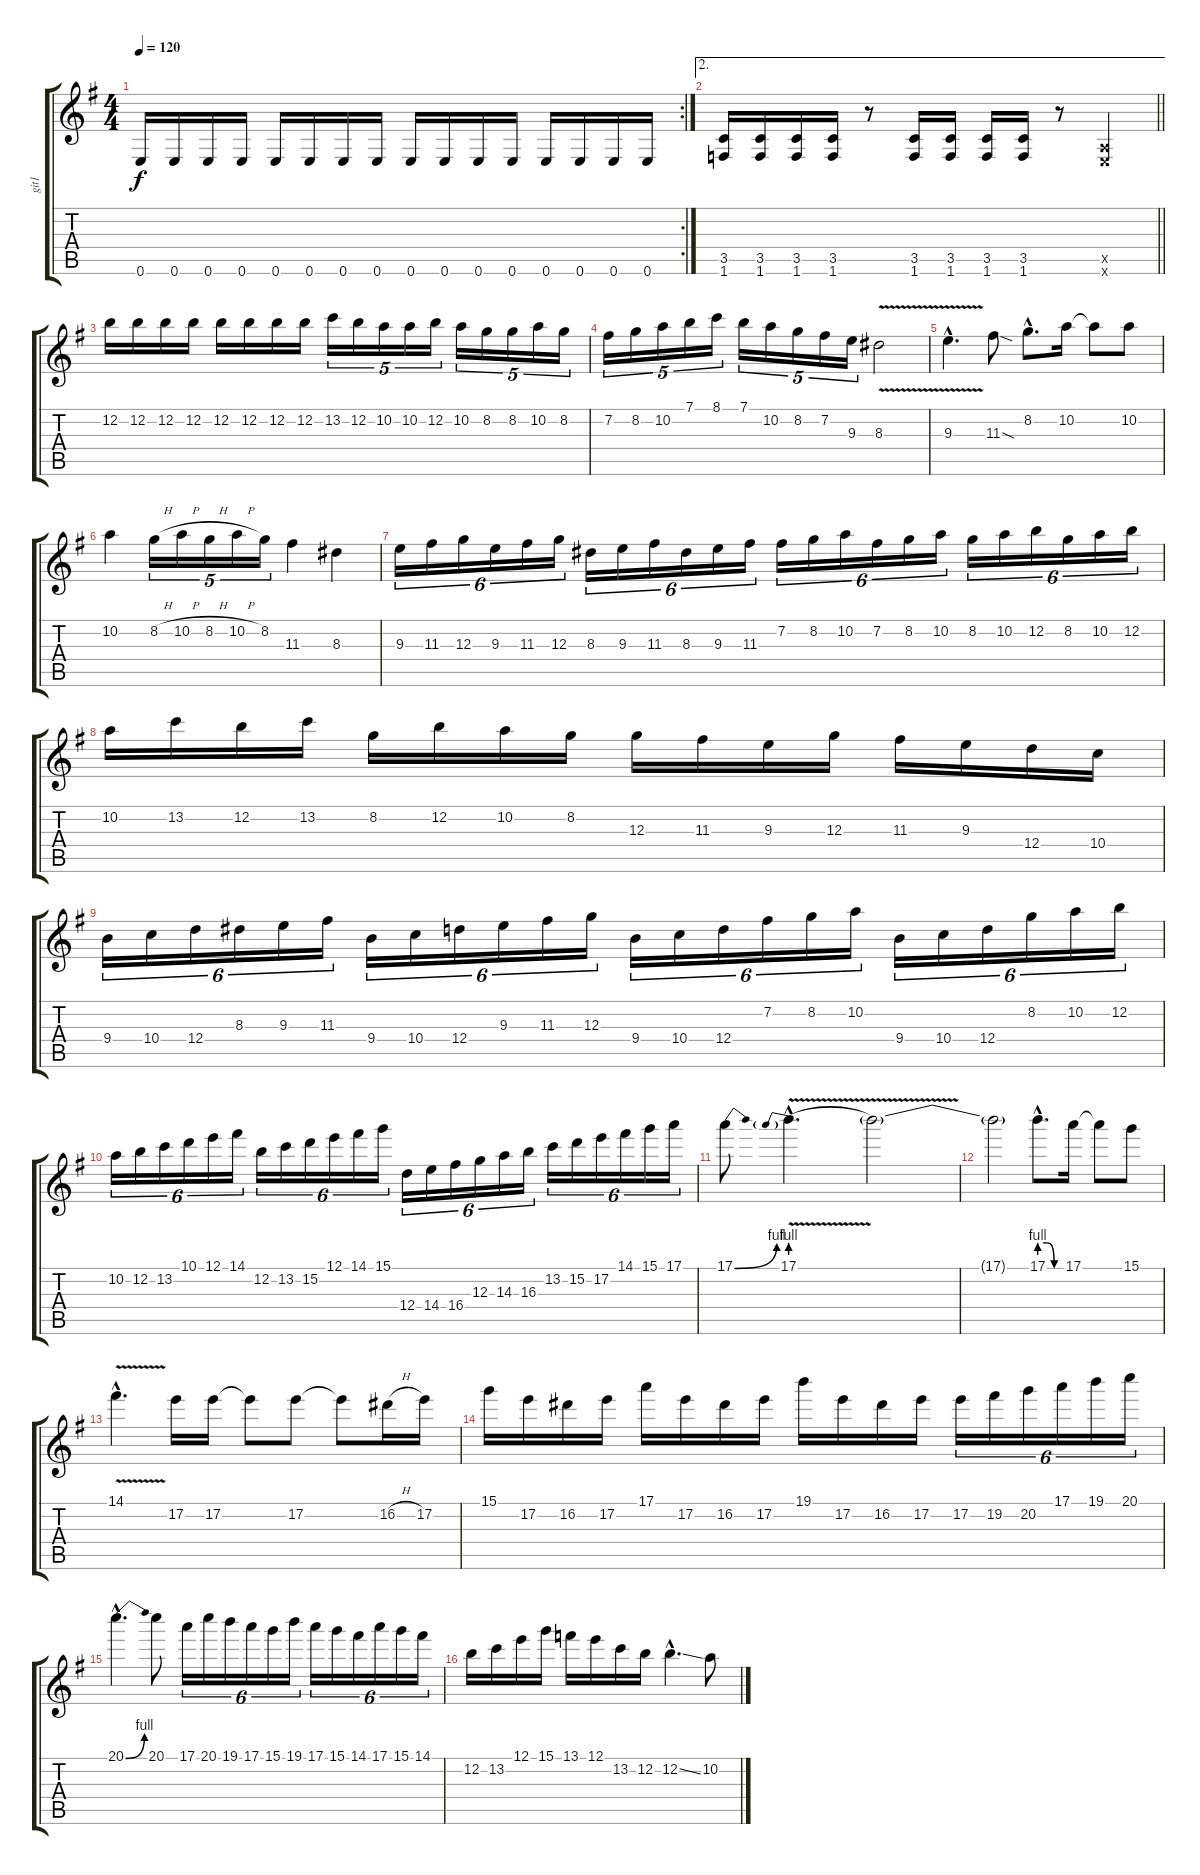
\track ("git1" "git1") {instrument distortionguitar}
\staff {score tabs}
\tuning (E4 B3 G3 D3 A2 E2) {hide}
\rc 2
\ts (4 4)
\tempo 120
\clef g2
\ks eminor
0.6.16{dy f} 0.6.16 0.6.16 0.6.16 0.6.16 0.6.16 0.6.16 0.6.16 0.6.16 0.6.16 0.6.16 0.6.16 0.6.16 0.6.16 0.6.16 0.6.16 |
\ae 2
\barLineRight lightlight
(3.5 1.6).16 (3.5 1.6).16 (3.5 1.6).16 (3.5 1.6).16 r.8 (3.5 1.6).16 (3.5 1.6).16 (3.5 1.6).16 (3.5 1.6).16 r.8 (0.5{x} 0.6{x}).4 |
12.2.16 12.2.16 12.2.16 12.2.16 12.2.16 12.2.16 12.2.16 12.2.16 13.2.16{tu (5 4)} 12.2.16{tu (5 4)} 10.2.16{tu (5 4)} 10.2.16{tu (5 4)} 12.2.16{tu (5 4)} 10.2.16{tu (5 4)} 8.2.16{tu (5 4)} 8.2.16{tu (5 4)} 10.2.16{tu (5 4)} 8.2.16{tu (5 4)} |
7.2.16{tu (5 4)} 8.2.16{tu (5 4)} 10.2.16{tu (5 4)} 7.1.16{tu (5 4)} 8.1.16{tu (5 4)} 7.1.16{tu (5 4)} 10.2.16{tu (5 4)} 8.2.16{tu (5 4)} 7.2.16{tu (5 4)} 9.3.16{tu (5 4)} 8.3{v}.2 |
9.3{v hac}.4{d} 11.3{sod}.8 8.2{hac}.8{d} 10.2.16 10.2{t}.8 10.2.8 |
10.2.4 8.2{h}.16{tu (5 4)} 10.2{h}.16{tu (5 4)} 8.2{h}.16{tu (5 4)} 10.2{h}.16{tu (5 4)} 8.2.16{tu (5 4)} 11.3.4 8.3.4 |
9.3.16{tu (6 4)} 11.3.16{tu (6 4)} 12.3.16{tu (6 4)} 9.3.16{tu (6 4)} 11.3.16{tu (6 4)} 12.3.16{tu (6 4)} 8.3.16{tu (6 4)} 9.3.16{tu (6 4)} 11.3.16{tu (6 4)} 8.3.16{tu (6 4)} 9.3.16{tu (6 4)} 11.3.16{tu (6 4)} 7.2.16{tu (6 4)} 8.2.16{tu (6 4)} 10.2.16{tu (6 4)} 7.2.16{tu (6 4)} 8.2.16{tu (6 4)} 10.2.16{tu (6 4)} 8.2.16{tu (6 4)} 10.2.16{tu (6 4)} 12.2.16{tu (6 4)} 8.2.16{tu (6 4)} 10.2.16{tu (6 4)} 12.2.16{tu (6 4)} |
10.2.16 13.2.16 12.2.16 13.2.16 8.2.16 12.2.16 10.2.16 8.2.16 12.3.16 11.3.16 9.3.16 12.3.16 11.3.16 9.3.16 12.4.16 10.4.16 |
9.4.16{tu (6 4)} 10.4.16{tu (6 4)} 12.4.16{tu (6 4)} 8.3.16{tu (6 4)} 9.3.16{tu (6 4)} 11.3.16{tu (6 4)} 9.4.16{tu (6 4)} 10.4.16{tu (6 4)} 12.4.16{tu (6 4)} 9.3.16{tu (6 4)} 11.3.16{tu (6 4)} 12.3.16{tu (6 4)} 9.4.16{tu (6 4)} 10.4.16{tu (6 4)} 12.4.16{tu (6 4)} 7.2.16{tu (6 4)} 8.2.16{tu (6 4)} 10.2.16{tu (6 4)} 9.4.16{tu (6 4)} 10.4.16{tu (6 4)} 12.4.16{tu (6 4)} 8.2.16{tu (6 4)} 10.2.16{tu (6 4)} 12.2.16{tu (6 4)} |
10.2.16{tu (6 4)} 12.2.16{tu (6 4)} 13.2.16{tu (6 4)} 10.1.16{tu (6 4)} 12.1.16{tu (6 4)} 14.1.16{tu (6 4)} 12.2.16{tu (6 4)} 13.2.16{tu (6 4)} 15.2.16{tu (6 4)} 12.1.16{tu (6 4)} 14.1.16{tu (6 4)} 15.1.16{tu (6 4)} 12.4.16{tu (6 4)} 14.4.16{tu (6 4)} 16.4.16{tu (6 4)} 12.3.16{tu (6 4)} 14.3.16{tu (6 4)} 16.3.16{tu (6 4)} 13.2.16{tu (6 4)} 15.2.16{tu (6 4)} 17.2.16{tu (6 4)} 14.1.16{tu (6 4)} 15.1.16{tu (6 4)} 17.1.16{tu (6 4)} |
17.1{be (bend 0 0 60 4)}.8 17.1{be (prebend 0 4 60 4) v hac}.4{d} 17.1{t}.2 |
17.1{t}.2 17.1{be (custom 0 4 20 4 40 0 60 0) hac}.8{d} 17.1.16 17.1{t}.8 15.1.8 |
14.1{v hac}.4{d} 17.2.16 17.2.16 17.2{t}.8 17.2.8 17.2{t}.8 16.2{h}.16 17.2.16 |
15.1.16 17.2.16 16.2.16 17.2.16 17.1.16 17.2.16 16.2.16 17.2.16 19.1.16 17.2.16 16.2.16 17.2.16 17.2.16{tu (6 4)} 19.2.16{tu (6 4)} 20.2.16{tu (6 4)} 17.1.16{tu (6 4)} 19.1.16{tu (6 4)} 20.1.16{tu (6 4)} |
20.1{be (bend 0 0 60 4) hac}.4{d} 20.1.8 17.1.16{tu (6 4)} 20.1.16{tu (6 4)} 19.1.16{tu (6 4)} 17.1.16{tu (6 4)} 15.1.16{tu (6 4)} 19.1.16{tu (6 4)} 17.1.16{tu (6 4)} 15.1.16{tu (6 4)} 14.1.16{tu (6 4)} 17.1.16{tu (6 4)} 15.1.16{tu (6 4)} 14.1.16{tu (6 4)} |
12.2.16 13.2.16 12.1.16 15.1.16 13.1.16 12.1.16 13.2.16 12.2.16 12.2{ss hac}.4{d} 10.2.8
